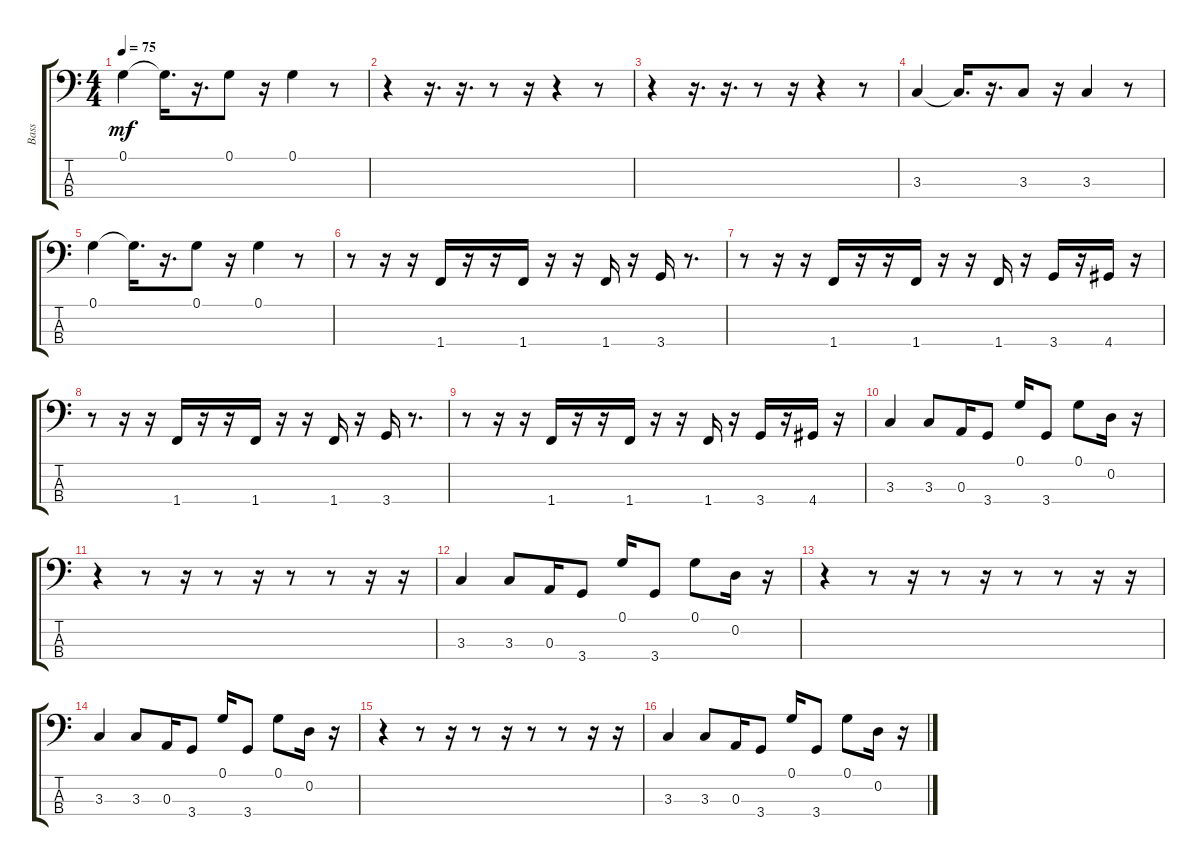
\track ("Bass" "Bass") {instrument electricbassfinger}
\staff {score tabs}
\tuning (G2 D2 A1 E1) {hide}
\ts (4 4)
\tempo 75
\clef f4
\ks c
0.1.4{dy mf} 0.1{t}.16{d} r.16{d} 0.1.8 r.16 0.1.4 r.8 |
r.4 r.16{d} r.16{d} r.8 r.16 r.4 r.8 |
r.4 r.16{d} r.16{d} r.8 r.16 r.4 r.8 |
3.3.4 3.3{t}.16{d} r.16{d} 3.3.8 r.16 3.3.4 r.8 |
0.1.4 0.1{t}.16{d} r.16{d} 0.1.8 r.16 0.1.4 r.8 |
r.8 r.16 r.16 1.4.16 r.16 r.16 1.4.16 r.16 r.16 1.4.16 r.16 3.4.16 r.8{d} |
r.8 r.16 r.16 1.4.16 r.16 r.16 1.4.16 r.16 r.16 1.4.16 r.16 3.4.16 r.16 4.4.16 r.16 |
r.8 r.16 r.16 1.4.16 r.16 r.16 1.4.16 r.16 r.16 1.4.16 r.16 3.4.16 r.8{d} |
r.8 r.16 r.16 1.4.16 r.16 r.16 1.4.16 r.16 r.16 1.4.16 r.16 3.4.16 r.16 4.4.16 r.16 |
3.3.4 3.3.8 0.3.16 3.4.8 0.1.16 3.4.8 0.1.8 0.2.16 r.16 |
r.4 r.8 r.16 r.8 r.16 r.8 r.8 r.16 r.16 |
3.3.4 3.3.8 0.3.16 3.4.8 0.1.16 3.4.8 0.1.8 0.2.16 r.16 |
r.4 r.8 r.16 r.8 r.16 r.8 r.8 r.16 r.16 |
3.3.4 3.3.8 0.3.16 3.4.8 0.1.16 3.4.8 0.1.8 0.2.16 r.16 |
r.4 r.8 r.16 r.8 r.16 r.8 r.8 r.16 r.16 |
3.3.4 3.3.8 0.3.16 3.4.8 0.1.16 3.4.8 0.1.8 0.2.16 r.16
